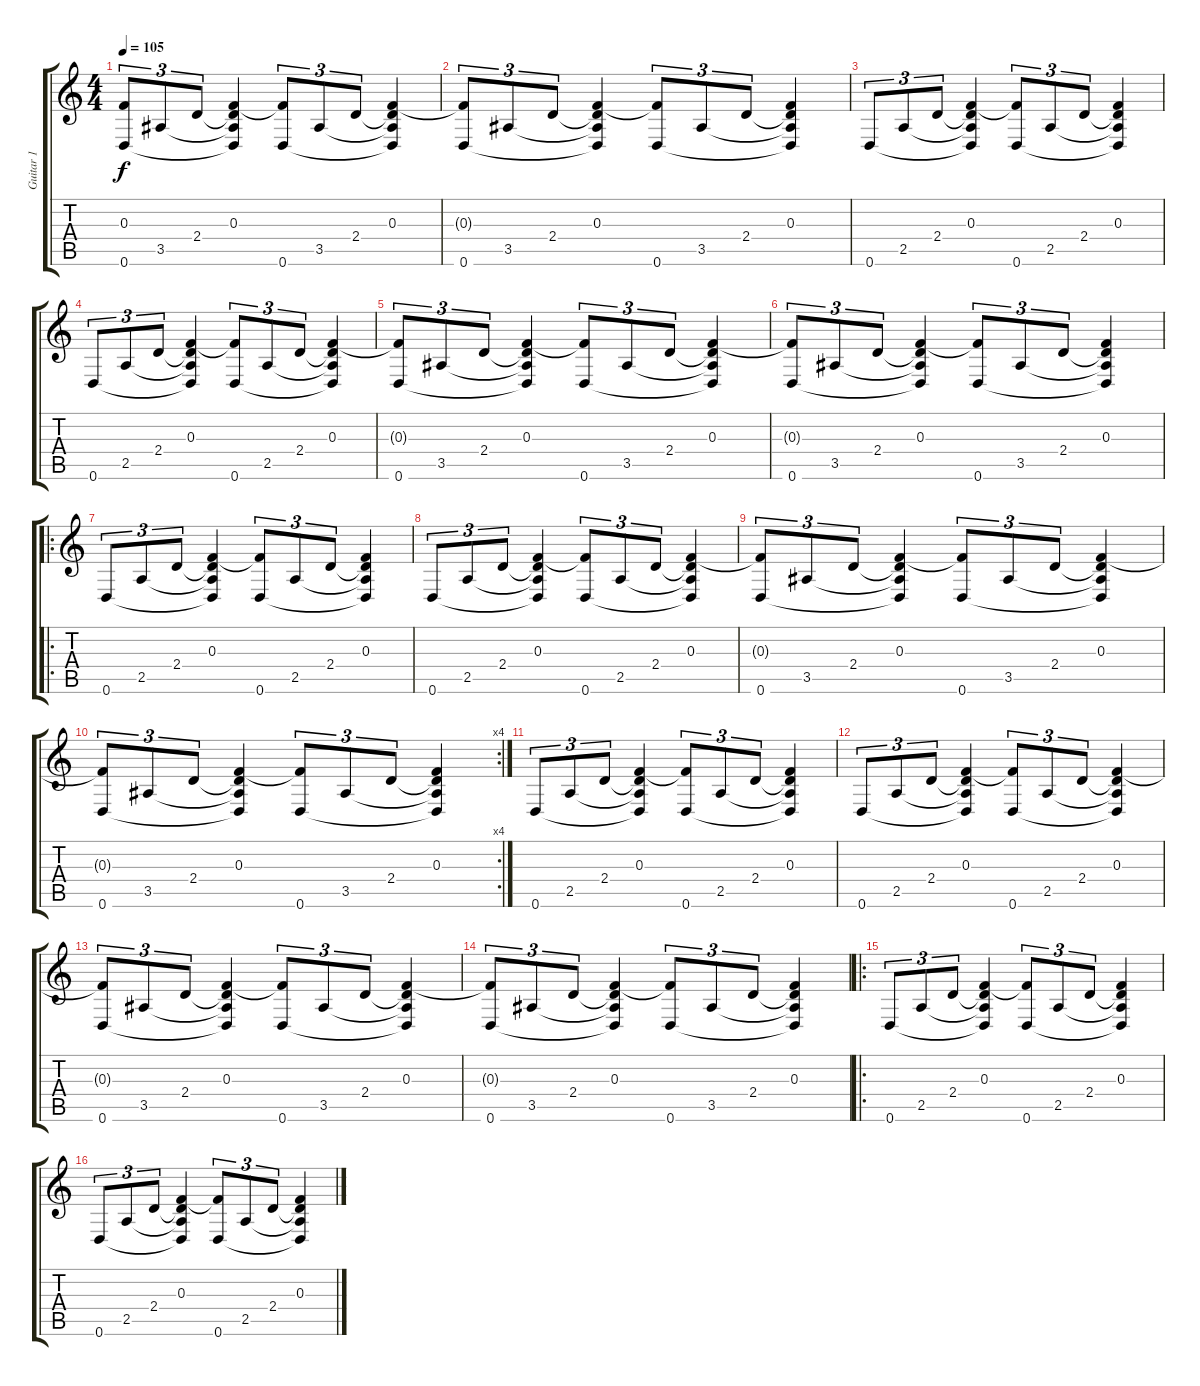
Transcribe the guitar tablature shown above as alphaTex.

\track ("Guitar 1" "Guitar 1") {instrument distortionguitar}
\staff {score tabs}
\tuning (D4 A3 F3 C3 G2 D2) {hide}
\ts (4 4)
\tempo 105
\clef g2
\ks c
(0.3{t} 0.6).8{tu (3 2) dy f} 3.5.8{tu (3 2)} 2.4.8{tu (3 2)} (0.3 2.4{t} 3.5{t} 0.6{t}).4 (0.3{t} 0.6).8{tu (3 2)} 3.5.8{tu (3 2)} 2.4.8{tu (3 2)} (0.3 2.4{t} 3.5{t} 0.6{t}).4 |
(0.3{t} 0.6).8{tu (3 2)} 3.5.8{tu (3 2)} 2.4.8{tu (3 2)} (0.3 2.4{t} 3.5{t} 0.6{t}).4 (0.3{t} 0.6).8{tu (3 2)} 3.5.8{tu (3 2)} 2.4.8{tu (3 2)} (0.3 2.4{t} 3.5{t} 0.6{t}).4 |
0.6.8{tu (3 2)} 2.5.8{tu (3 2)} 2.4.8{tu (3 2)} (0.3 2.4{t} 2.5{t} 0.6{t}).4 (0.3{t} 0.6).8{tu (3 2)} 2.5.8{tu (3 2)} 2.4.8{tu (3 2)} (0.3 2.4{t} 2.5{t} 0.6{t}).4 |
0.6.8{tu (3 2)} 2.5.8{tu (3 2)} 2.4.8{tu (3 2)} (0.3 2.4{t} 2.5{t} 0.6{t}).4 (0.3{t} 0.6).8{tu (3 2)} 2.5.8{tu (3 2)} 2.4.8{tu (3 2)} (0.3 2.4{t} 2.5{t} 0.6{t}).4 |
(0.3{t} 0.6).8{tu (3 2)} 3.5.8{tu (3 2)} 2.4.8{tu (3 2)} (0.3 2.4{t} 3.5{t} 0.6{t}).4 (0.3{t} 0.6).8{tu (3 2)} 3.5.8{tu (3 2)} 2.4.8{tu (3 2)} (0.3 2.4{t} 3.5{t} 0.6{t}).4 |
(0.3{t} 0.6).8{tu (3 2)} 3.5.8{tu (3 2)} 2.4.8{tu (3 2)} (0.3 2.4{t} 3.5{t} 0.6{t}).4 (0.3{t} 0.6).8{tu (3 2)} 3.5.8{tu (3 2)} 2.4.8{tu (3 2)} (0.3 2.4{t} 3.5{t} 0.6{t}).4 |
\ro
0.6.8{tu (3 2)} 2.5.8{tu (3 2)} 2.4.8{tu (3 2)} (0.3 2.4{t} 2.5{t} 0.6{t}).4 (0.3{t} 0.6).8{tu (3 2)} 2.5.8{tu (3 2)} 2.4.8{tu (3 2)} (0.3 2.4{t} 2.5{t} 0.6{t}).4 |
0.6.8{tu (3 2)} 2.5.8{tu (3 2)} 2.4.8{tu (3 2)} (0.3 2.4{t} 2.5{t} 0.6{t}).4 (0.3{t} 0.6).8{tu (3 2)} 2.5.8{tu (3 2)} 2.4.8{tu (3 2)} (0.3 2.4{t} 2.5{t} 0.6{t}).4 |
(0.3{t} 0.6).8{tu (3 2)} 3.5.8{tu (3 2)} 2.4.8{tu (3 2)} (0.3 2.4{t} 3.5{t} 0.6{t}).4 (0.3{t} 0.6).8{tu (3 2)} 3.5.8{tu (3 2)} 2.4.8{tu (3 2)} (0.3 2.4{t} 3.5{t} 0.6{t}).4 |
\rc 4
(0.3{t} 0.6).8{tu (3 2)} 3.5.8{tu (3 2)} 2.4.8{tu (3 2)} (0.3 2.4{t} 3.5{t} 0.6{t}).4 (0.3{t} 0.6).8{tu (3 2)} 3.5.8{tu (3 2)} 2.4.8{tu (3 2)} (0.3 2.4{t} 3.5{t} 0.6{t}).4 |
0.6.8{tu (3 2)} 2.5.8{tu (3 2)} 2.4.8{tu (3 2)} (0.3 2.4{t} 2.5{t} 0.6{t}).4 (0.3{t} 0.6).8{tu (3 2)} 2.5.8{tu (3 2)} 2.4.8{tu (3 2)} (0.3 2.4{t} 2.5{t} 0.6{t}).4 |
0.6.8{tu (3 2)} 2.5.8{tu (3 2)} 2.4.8{tu (3 2)} (0.3 2.4{t} 2.5{t} 0.6{t}).4 (0.3{t} 0.6).8{tu (3 2)} 2.5.8{tu (3 2)} 2.4.8{tu (3 2)} (0.3 2.4{t} 2.5{t} 0.6{t}).4 |
(0.3{t} 0.6).8{tu (3 2)} 3.5.8{tu (3 2)} 2.4.8{tu (3 2)} (0.3 2.4{t} 3.5{t} 0.6{t}).4 (0.3{t} 0.6).8{tu (3 2)} 3.5.8{tu (3 2)} 2.4.8{tu (3 2)} (0.3 2.4{t} 3.5{t} 0.6{t}).4 |
(0.3{t} 0.6).8{tu (3 2)} 3.5.8{tu (3 2)} 2.4.8{tu (3 2)} (0.3 2.4{t} 3.5{t} 0.6{t}).4 (0.3{t} 0.6).8{tu (3 2)} 3.5.8{tu (3 2)} 2.4.8{tu (3 2)} (0.3 2.4{t} 3.5{t} 0.6{t}).4 |
\ro
0.6.8{tu (3 2)} 2.5.8{tu (3 2)} 2.4.8{tu (3 2)} (0.3 2.4{t} 2.5{t} 0.6{t}).4 (0.3{t} 0.6).8{tu (3 2)} 2.5.8{tu (3 2)} 2.4.8{tu (3 2)} (0.3 2.4{t} 2.5{t} 0.6{t}).4 |
0.6.8{tu (3 2)} 2.5.8{tu (3 2)} 2.4.8{tu (3 2)} (0.3 2.4{t} 2.5{t} 0.6{t}).4 (0.3{t} 0.6).8{tu (3 2)} 2.5.8{tu (3 2)} 2.4.8{tu (3 2)} (0.3 2.4{t} 2.5{t} 0.6{t}).4
